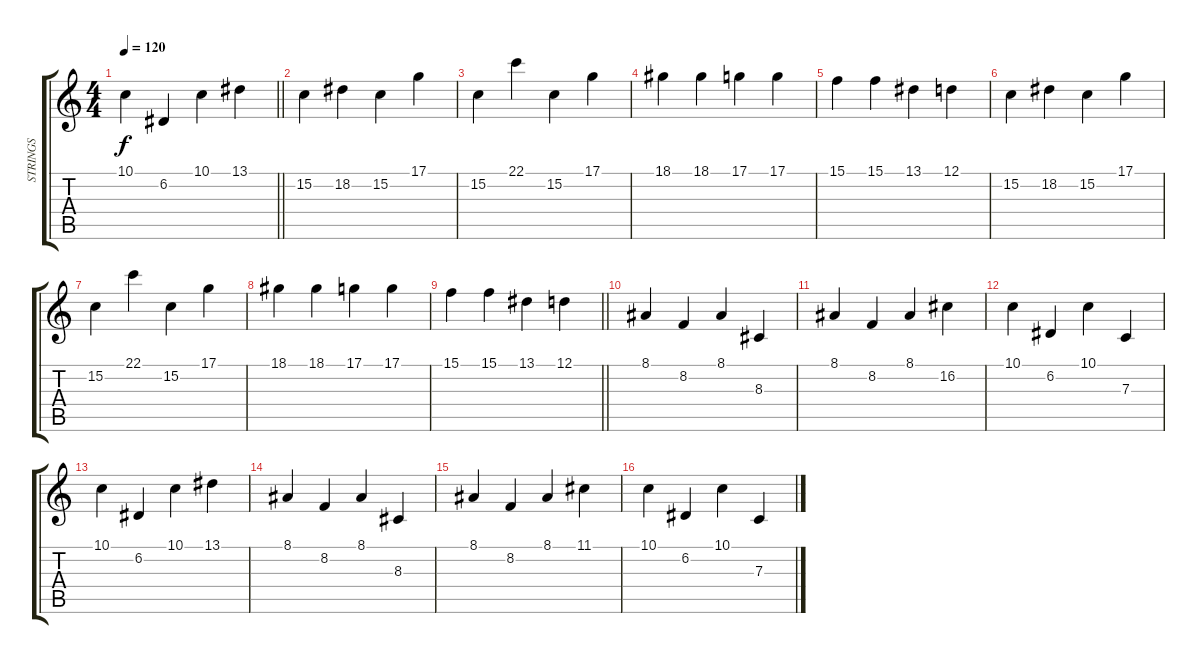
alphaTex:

\track ("STRINGS" "STRINGS") {instrument stringensemble1}
\staff {score tabs}
\tuning (D4 A3 F3 C3 G2 D2) {hide}
\ts (4 4)
\tempo 120
\clef g2
\barLineRight lightlight
\ks c
10.1.4{dy f} 6.2.4 10.1.4 13.1.4 |
15.2.4 18.2.4 15.2.4 17.1.4 |
15.2.4 22.1.4 15.2.4 17.1.4 |
18.1.4 18.1.4 17.1.4 17.1.4 |
15.1.4 15.1.4 13.1.4 12.1.4 |
15.2.4 18.2.4 15.2.4 17.1.4 |
15.2.4 22.1.4 15.2.4 17.1.4 |
18.1.4 18.1.4 17.1.4 17.1.4 |
\barLineRight lightlight
15.1.4 15.1.4 13.1.4 12.1.4 |
8.1.4 8.2.4 8.1.4 8.3.4 |
8.1.4 8.2.4 8.1.4 16.2.4 |
10.1.4 6.2.4 10.1.4 7.3.4 |
10.1.4 6.2.4 10.1.4 13.1.4 |
8.1.4 8.2.4 8.1.4 8.3.4 |
8.1.4 8.2.4 8.1.4 11.1.4 |
10.1.4 6.2.4 10.1.4 7.3.4
